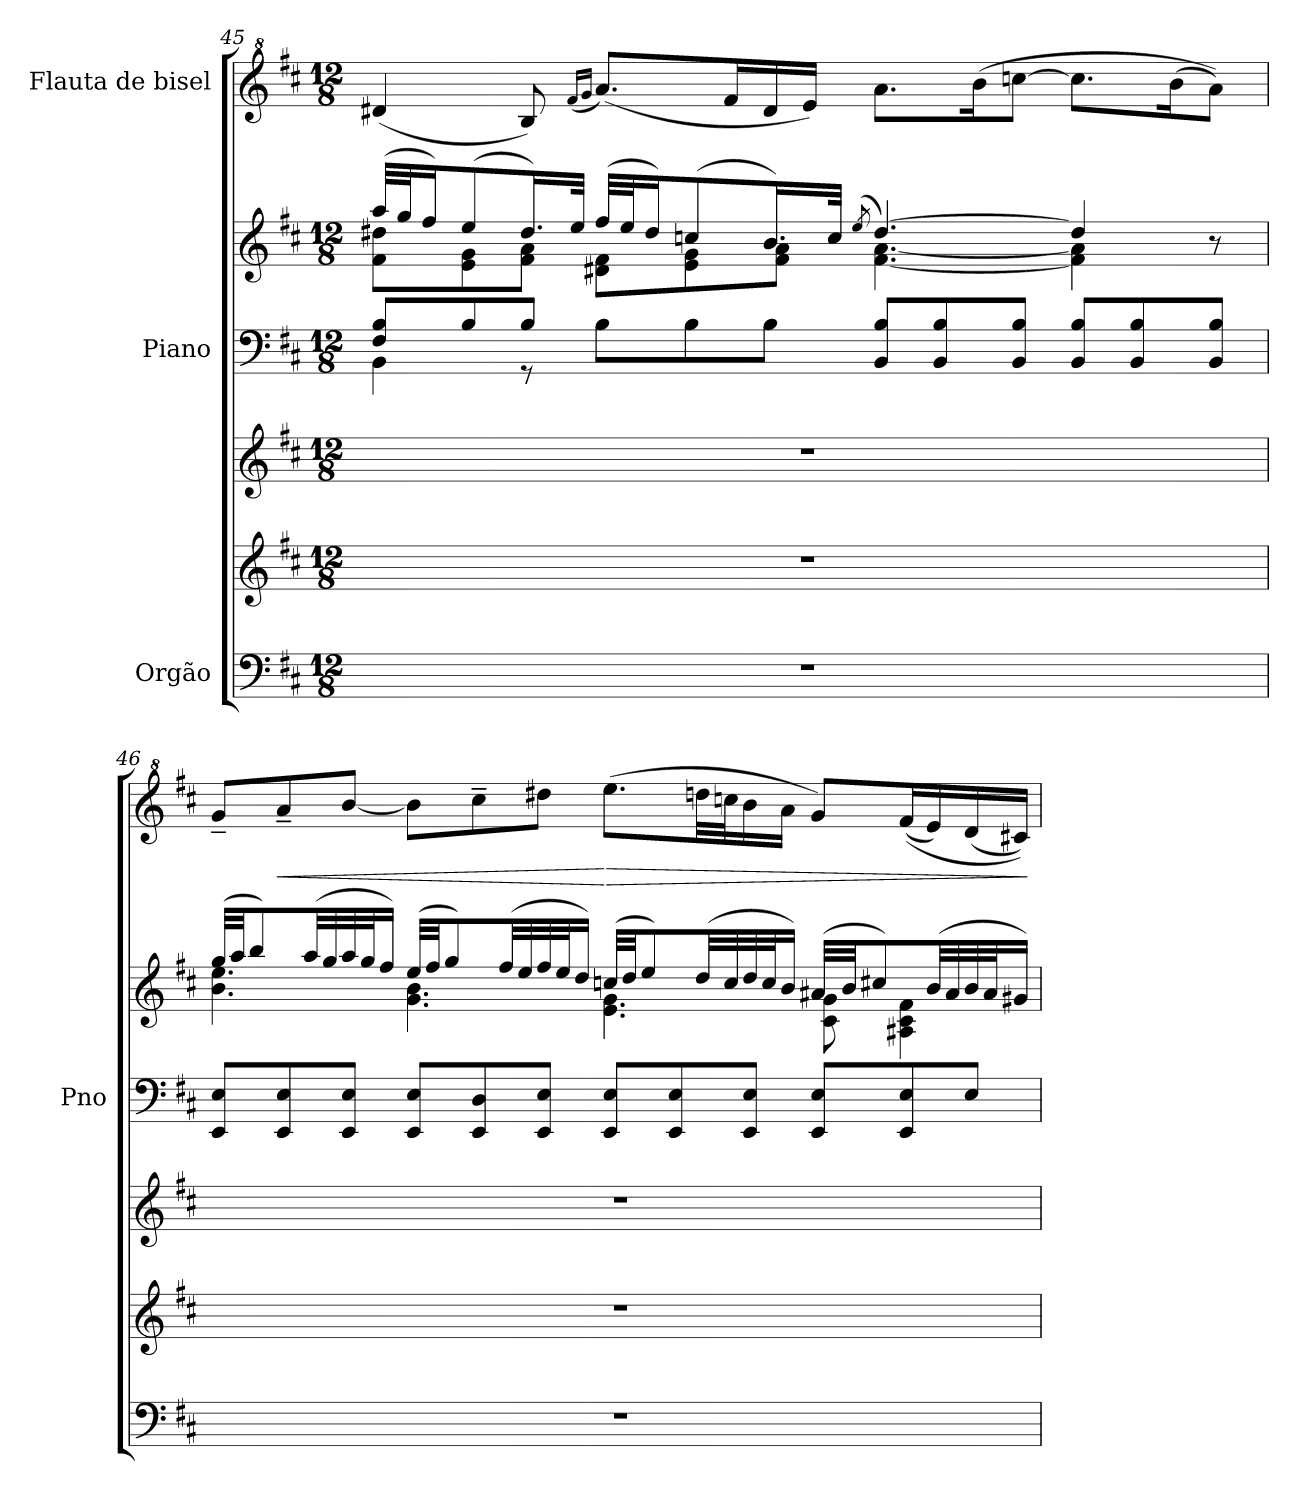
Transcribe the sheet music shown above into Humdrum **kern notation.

**kern	**kern	**kern	**kern	**kern	**kern	**dynam
*part3	*part3	*part3	*part2	*part2	*part1	*part1
*staff6	*staff5	*staff4	*staff3	*staff2	*staff1	*staff1
*I"Orgão	*	*	*I"Piano	*	*I"Flauta de bisel	*
*	*	*	*I'Pno	*	*	*
!!LO:PB:g=z
*clefF4	*clefG2	*clefG2	*clefF4	*clefG2	*clefG^2	*
*k[f#c#]	*k[f#c#]	*k[f#c#]	*k[f#c#]	*k[f#c#]	*k[f#c#]	*
*M12/8	*M12/8	*M12/8	*M12/8	*M12/8	*M12/8	*
=45	=45	=45	=45	=45	=45	=45
*	*	*	*^	*^	*	*
1.r	1.r	1.r	8F#/ 8B/L	4BB\	(>32aa/LLL	8f#\ 8dd#X\L	(<4dd#X/	.
.	.	.	.	.	32gg/J	.	.	.
.	.	.	.	.	16ff#/J)	.	.	.
.	.	.	8B/	.	(>8ee/	8e\ 8g\	.	.
.	.	.	8B/J	8r	16.dd#/L)	8f#\ 8a\J	8b/)	.
.	.	.	.	.	32ee/JJk	.	.	.
.	.	.	.	.	.	.	(<16qff#/LL	.
.	.	.	.	.	.	.	16qgg/JJ	.
.	.	.	8B\L	1ryy	(>32ff#/LLL	8d#X\ 8f#\L	(<8.aa/L)	.
.	.	.	.	.	32ee/J	.	.	.
.	.	.	.	.	16dd#/J)	.	.	.
.	.	.	8B\	.	(>8ccn/	8e\ 8g\	.	.
.	.	.	.	.	.	.	16ff#/L	.
.	.	.	8B\J	.	16.b/L)	8f#\ 8a\J	16dd#/	.
.	.	.	.	.	.	.	16ee/JJ)	.
.	.	.	.	.	32cc/JJk	.	.	.
.	.	.	.	.	(<8qee/	.	.	.
.	.	.	8BB/ 8B/L	.	[4.dd#/)	[4.f#\ [4.a\	8.aa\L	.
.	.	.	8BB/ 8B/	.	.	.	.	.
.	.	.	.	.	.	.	(>16bb\K	.
.	.	.	8BB/ 8B/J	.	.	.	[8cccn\J	.
.	.	.	8BB/ 8B/L	.	4dd#/]	4f#\] 4a\]	8.ccc\L]	.
.	.	.	8BB/ 8B/	.	.	.	.	.
.	.	.	.	.	.	.	(>16bb\K	.
.	.	.	8BB/ 8B/J	8ryy	8r	8ryy	8aa\J))	.
*	*	*	*v	*v	*	*	*	*
!!LO:LB:g=z
=46	=46	=46	=46	=46	=46	=46	=46
1.r	1.r	1.r	8EE/ 8E/L	(>32gg/LLL	4.b\ 4.ee\	8gg~/L	.
.	.	.	.	32aa/JJ	.	.	.
.	.	.	.	8bb/)	.	.	.
!	!	!	!	!	!	!	!LO:HP:b
.	.	.	8EE/ 8E/	.	.	8aa~/	<
.	.	.	.	(>32aa/LL	.	.	.
.	.	.	.	32gg/	.	.	.
.	.	.	8EE/ 8E/J	32aa/	.	[8bb/J	.
.	.	.	.	32gg/J	.	.	.
.	.	.	.	16ff#/JJ)	.	.	.
.	.	.	8EE/ 8E/L	(>32ee/LLL	4.g\ 4.b\	8bb\L]	.
.	.	.	.	32ff#/JJ	.	.	.
.	.	.	.	8gg/)	.	.	.
.	.	.	8EE/ 8D/	.	.	8ccc#~\	.
.	.	.	.	(>32ff#/LL	.	.	.
.	.	.	.	32ee/	.	.	.
.	.	.	8EE/ 8E/J	32ff#/	.	8ddd#X\J	.
.	.	.	.	32ee/J	.	.	.
.	.	.	.	16dd/JJ)	.	.	.
!	!	!	!	!	!	!	!LO:HP:n=1:b
.	.	.	8EE/ 8E/L	(>32ccn/LLL	4.e\ 4.g\	(>8.eee\L	[ >
.	.	.	.	32dd/JJ	.	.	.
.	.	.	.	8ee/)	.	.	.
.	.	.	8EE/ 8E/	.	.	.	.
.	.	.	.	(>32dd/LL	.	32dddn\LL	.
.	.	.	.	32cc/	.	32cccn\J	.
.	.	.	8EE/ 8E/J	32dd/	.	16bb\	.
.	.	.	.	32cc/J	.	.	.
.	.	.	.	16b/JJ)	.	16aa\JJ	.
.	.	.	8EE/ 8E/L	(>32a#X/LLL	8c#\ 8g\	8gg/L)	.
.	.	.	.	32b/JJ	.	.	.
.	.	.	.	8cc#X/)	.	.	.
.	.	.	8EE/ 8E/	.	4A#X\ 4c#\ 4f#\	(<(<16ff#/L	.
.	.	.	.	(>32b/LL	.	16ee/)	.
.	.	.	.	32a#/	.	.	.
.	.	.	8E/J	32b/	.	(<16dd/	.
.	.	.	.	32a#/J	.	.	.
.	.	.	.	16g#X/JJ)	.	16cc#X/JJ))	.
*	*	*	*	*v	*v	*	*
.	.	.	.	.	.	]
=	=	=	=	=	=	=
*-	*-	*-	*-	*-	*-	*-
